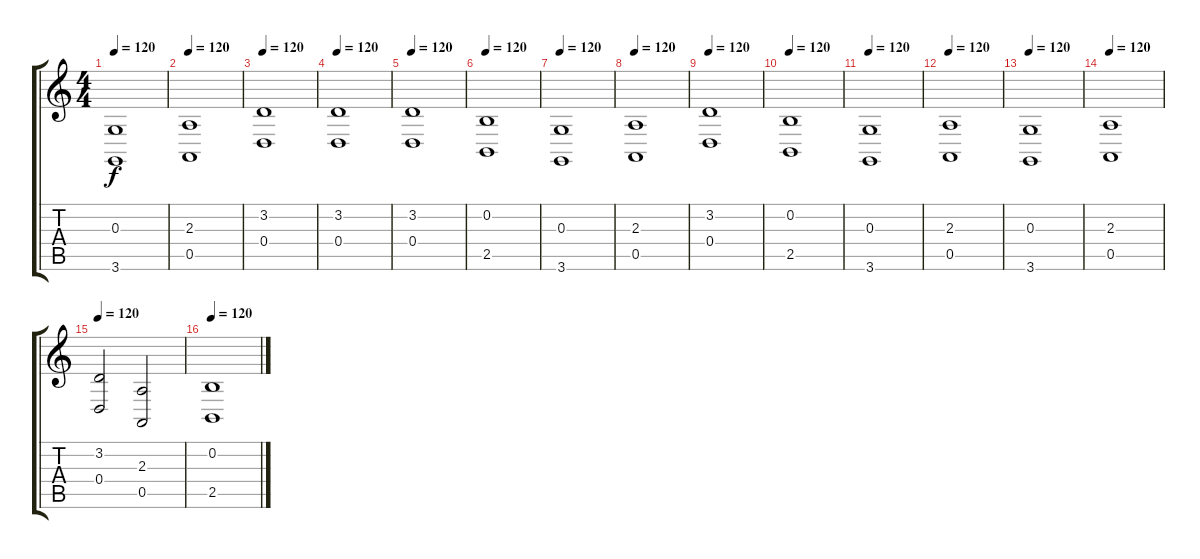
\track "" {instrument stringensemble1}
\staff {score tabs}
\tuning (E4 B3 G3 D3 A2 E2) {hide}
\ts (4 4)
\tempo 120
\clef g2
\ks c
(0.3 3.6).1{dy f} |
\tempo 120
(2.3 0.5).1 |
\tempo 120
(3.2 0.4).1 |
\tempo 120
(3.2 0.4).1 |
\tempo 120
(3.2 0.4).1 |
\tempo 120
(0.2 2.5).1 |
\tempo 120
(0.3 3.6).1 |
\tempo 120
(2.3 0.5).1 |
\tempo 120
(3.2 0.4).1 |
\tempo 120
(0.2 2.5).1 |
\tempo 120
(0.3 3.6).1 |
\tempo 120
(2.3 0.5).1 |
\tempo 120
(0.3 3.6).1 |
\tempo 120
(2.3 0.5).1 |
\tempo 120
(3.2 0.4).2 (2.3 0.5).2 |
\tempo 120
(0.2 2.5).1
